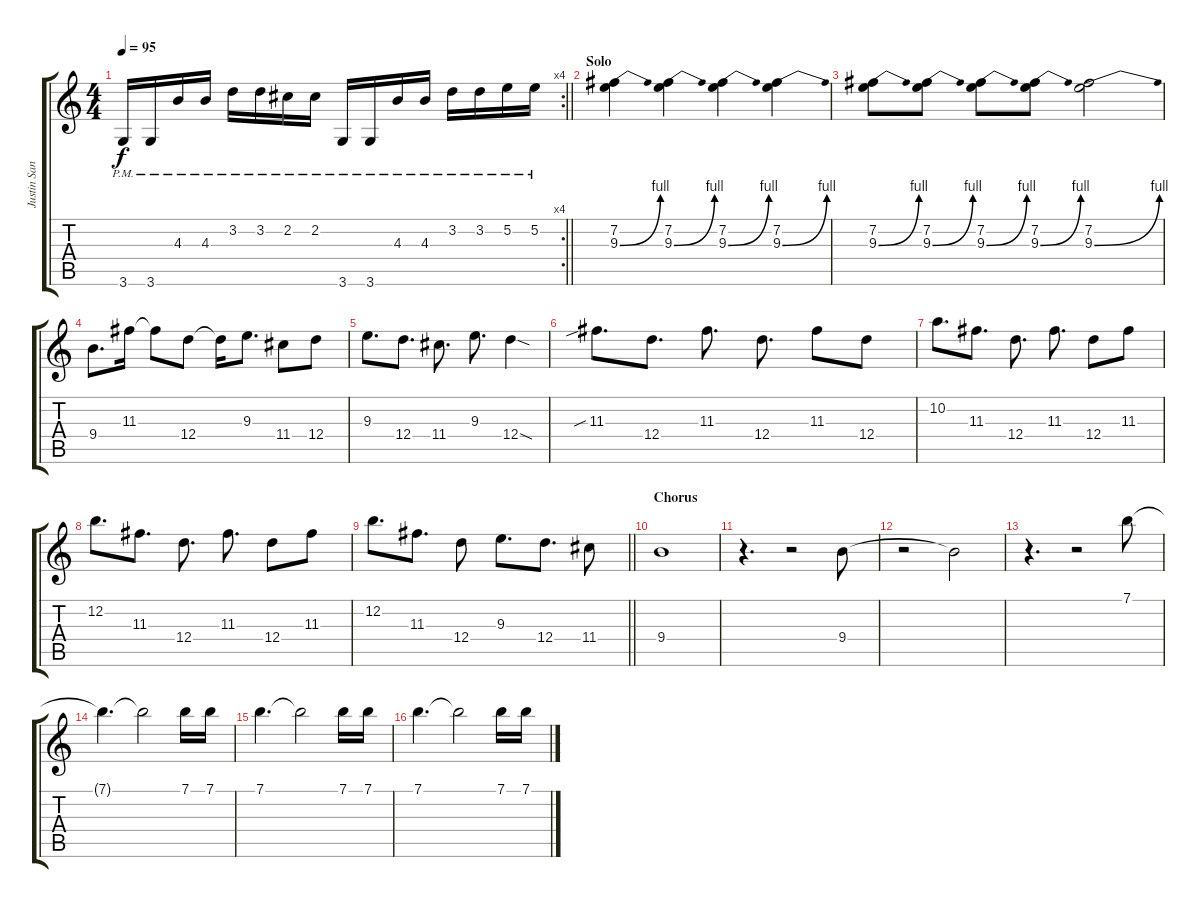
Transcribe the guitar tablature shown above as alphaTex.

\track ("Justin Sane" "Justin San") {instrument overdrivenguitar}
\staff {score tabs}
\tuning (E4 B3 G3 D3 A2 E2) {hide}
\rc 4
\ts (4 4)
\tempo 95
\clef g2
\barLineRight lightlight
\ks c
3.6{pm}.16{dy f} 3.6{pm}.16 4.3{pm}.16 4.3{pm}.16 3.2{pm}.16 3.2{pm}.16 2.2{pm}.16 2.2{pm}.16 3.6{pm}.16 3.6{pm}.16 4.3{pm}.16 4.3{pm}.16 3.2{pm}.16 3.2{pm}.16 5.2{pm}.16 5.2{pm}.16 |
\section ("" "Solo")
(7.2 9.3{be (bend 0 0 60 4)}).4 (7.2 9.3{be (bend 0 0 60 4)}).4 (7.2 9.3{be (bend 0 0 60 4)}).4 (7.2 9.3{be (bend 0 0 60 4)}).4 |
(7.2 9.3{be (bend 0 0 60 4)}).8 (7.2 9.3{be (bend 0 0 60 4)}).8 (7.2 9.3{be (bend 0 0 60 4)}).8 (7.2 9.3{be (bend 0 0 60 4)}).8 (7.2 9.3{be (bend 0 0 60 4)}).2 |
9.4.8{d} 11.3.16 11.3{t}.8 12.4.8 12.4{t}.16 9.3.8{d} 11.4.8 12.4.8 |
9.3.8{d} 12.4.8{d} 11.4.8{d} 9.3.8{d} 12.4{sod}.4 |
11.3{sib}.8{d} 12.4.8{d} 11.3.8{d} 12.4.8{d} 11.3.8 12.4.8 |
10.2.8{d} 11.3.8{d} 12.4.8{d} 11.3.8{d} 12.4.8 11.3.8 |
12.2.8{d} 11.3.8{d} 12.4.8{d} 11.3.8{d} 12.4.8 11.3.8 |
\barLineRight lightlight
12.2.8{d} 11.3.8{d} 12.4.8 9.3.8{d} 12.4.8{d} 11.4.8 |
\section ("" "Chorus")
9.4.1 |
r.4{d} r.2 9.4.8 |
r.2 9.4{t}.2 |
r.4{d} r.2 7.1.8 |
7.1{t}.4{d} 7.1{t}.2 7.1.16 7.1.16 |
7.1.4{d} 7.1{t}.2 7.1.16 7.1.16 |
7.1.4{d} 7.1{t}.2 7.1.16 7.1.16
